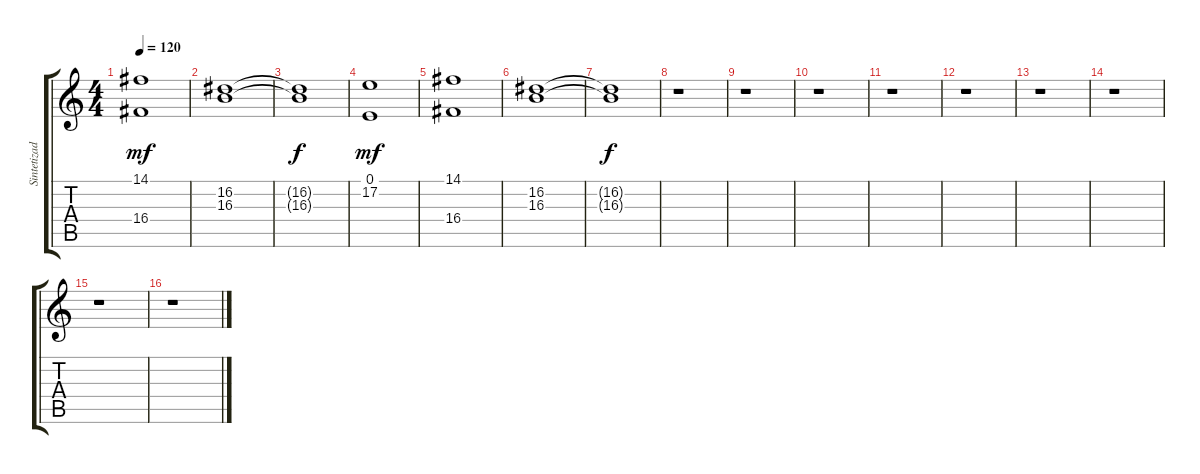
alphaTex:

\track ("Sintetizador" "Sintetizad") {instrument stringensemble1}
\staff {score tabs}
\tuning (E4 B3 G3 D3 A2 E2) {hide}
\ts (4 4)
\tempo 120
\clef g2
\ks c
(14.1 16.4).1{dy mf} |
(16.2 16.3).1 |
(16.2{t} 16.3{t}).1{dy f} |
(0.1 17.2).1{dy mf} |
(14.1 16.4).1 |
(16.2 16.3).1 |
(16.2{t} 16.3{t}).1{dy f} |
r.1 |
r.1 |
r.1 |
r.1 |
r.1 |
r.1 |
r.1 |
r.1 |
r.1
